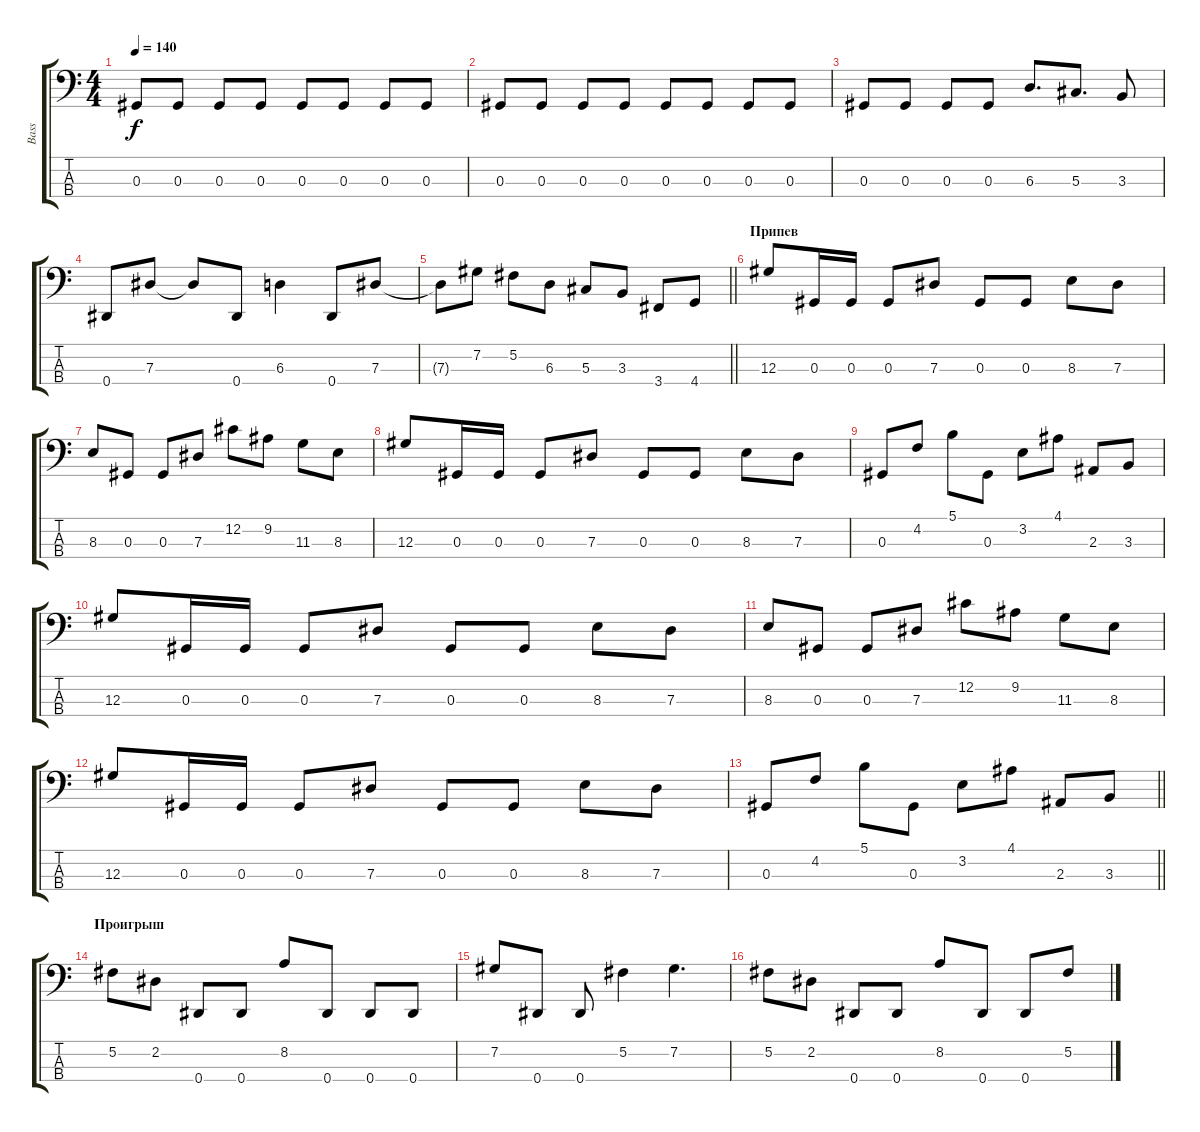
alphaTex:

\track ("Bass" "Bass") {instrument electricbassfinger}
\staff {score tabs}
\tuning (Gb2 Db2 Ab1 Eb1) {hide}
\ts (4 4)
\tempo 140
\clef f4
\ks c
0.3.8{dy f} 0.3.8 0.3.8 0.3.8 0.3.8 0.3.8 0.3.8 0.3.8 |
0.3.8 0.3.8 0.3.8 0.3.8 0.3.8 0.3.8 0.3.8 0.3.8 |
0.3.8 0.3.8 0.3.8 0.3.8 6.3.8{d} 5.3.8{d} 3.3.8 |
0.4.8 7.3.8 7.3{t}.8 0.4.8 6.3.4 0.4.8 7.3.8 |
\barLineRight lightlight
7.3{t}.8 7.2.8 5.2.8 6.3.8 5.3.8 3.3.8 3.4.8 4.4.8 |
\section ("" "Припев")
12.3.8 0.3.16 0.3.16 0.3.8 7.3.8 0.3.8 0.3.8 8.3.8 7.3.8 |
8.3.8 0.3.8 0.3.8 7.3.8 12.2.8 9.2.8 11.3.8 8.3.8 |
12.3.8 0.3.16 0.3.16 0.3.8 7.3.8 0.3.8 0.3.8 8.3.8 7.3.8 |
0.3.8 4.2.8 5.1.8 0.3.8 3.2.8 4.1.8 2.3.8 3.3.8 |
12.3.8 0.3.16 0.3.16 0.3.8 7.3.8 0.3.8 0.3.8 8.3.8 7.3.8 |
8.3.8 0.3.8 0.3.8 7.3.8 12.2.8 9.2.8 11.3.8 8.3.8 |
12.3.8 0.3.16 0.3.16 0.3.8 7.3.8 0.3.8 0.3.8 8.3.8 7.3.8 |
\barLineRight lightlight
0.3.8 4.2.8 5.1.8 0.3.8 3.2.8 4.1.8 2.3.8 3.3.8 |
\section ("" "Проигрыш")
5.2.8 2.2.8 0.4.8 0.4.8 8.2.8 0.4.8 0.4.8 0.4.8 |
7.2.8 0.4.8 0.4.8 5.2.4 7.2.4{d} |
5.2.8 2.2.8 0.4.8 0.4.8 8.2.8 0.4.8 0.4.8 5.2.8
